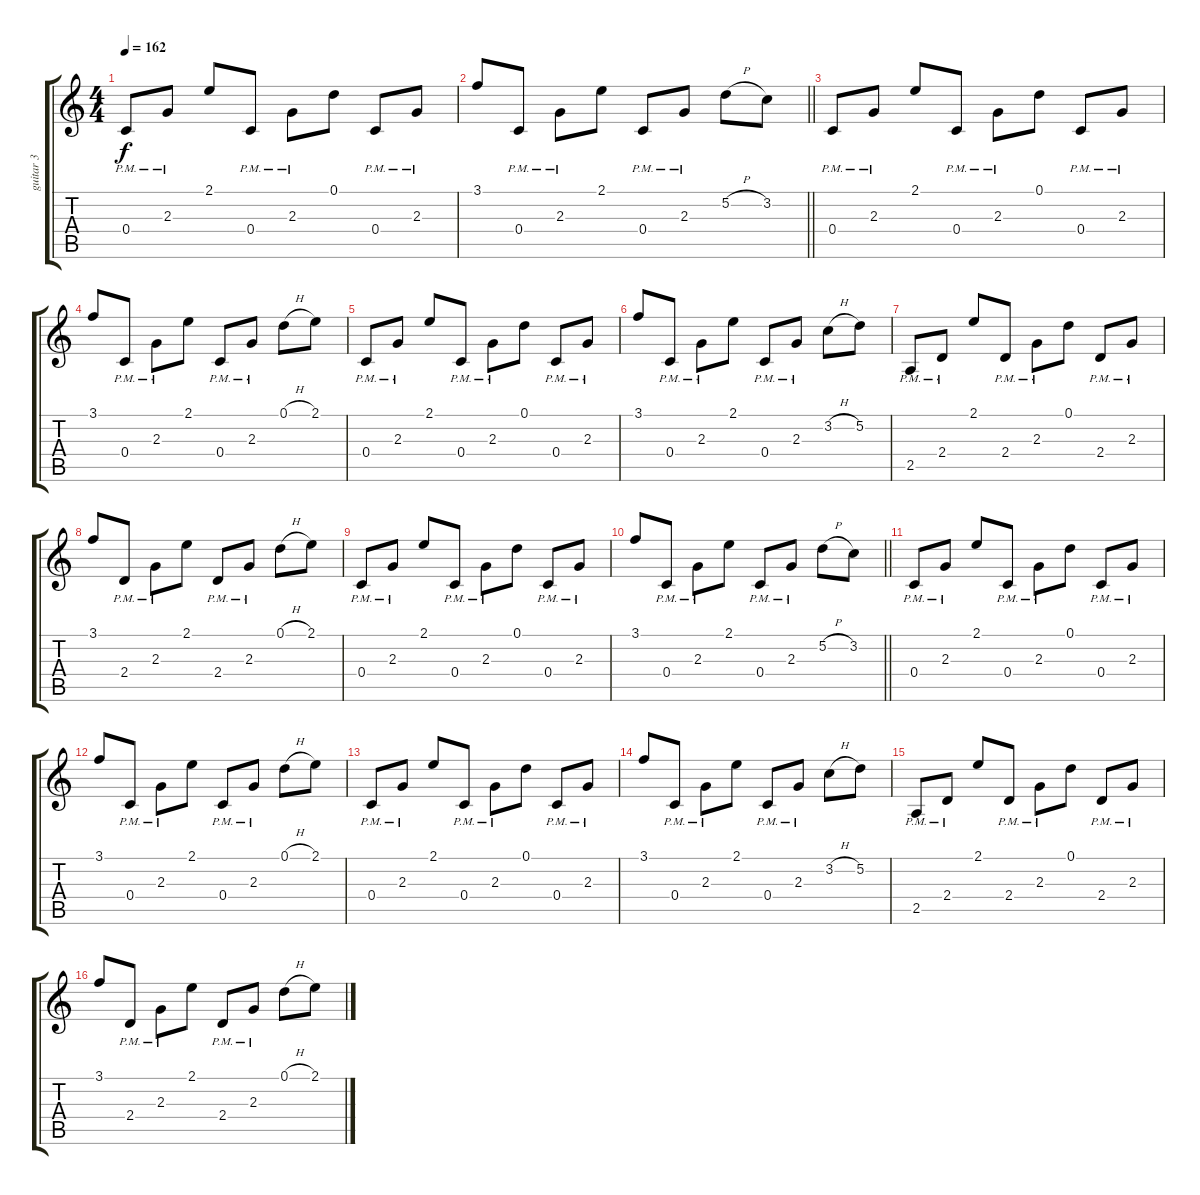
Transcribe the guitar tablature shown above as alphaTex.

\track ("guitar 3" "guitar 3") {instrument distortionguitar}
\staff {score tabs}
\tuning (D4 A3 F3 C3 G2 C2) {hide}
\ts (4 4)
\tempo 162
\clef g2
\ks c
0.4{pm}.8{dy f} 2.3{pm}.8 2.1.8 0.4{pm}.8 2.3{pm}.8 0.1.8 0.4{pm}.8 2.3{pm}.8 |
\barLineRight lightlight
3.1.8 0.4{pm}.8 2.3{pm}.8 2.1.8 0.4{pm}.8 2.3{pm}.8 5.2{h}.8 3.2.8 |
0.4{pm}.8 2.3{pm}.8 2.1.8 0.4{pm}.8 2.3{pm}.8 0.1.8 0.4{pm}.8 2.3{pm}.8 |
3.1.8 0.4{pm}.8 2.3{pm}.8 2.1.8 0.4{pm}.8 2.3{pm}.8 0.1{h}.8 2.1.8 |
0.4{pm}.8 2.3{pm}.8 2.1.8 0.4{pm}.8 2.3{pm}.8 0.1.8 0.4{pm}.8 2.3{pm}.8 |
3.1.8 0.4{pm}.8 2.3{pm}.8 2.1.8 0.4{pm}.8 2.3{pm}.8 3.2{h}.8 5.2.8 |
2.5{pm}.8 2.4{pm}.8 2.1.8 2.4{pm}.8 2.3{pm}.8 0.1.8 2.4{pm}.8 2.3{pm}.8 |
3.1.8 2.4{pm}.8 2.3{pm}.8 2.1.8 2.4{pm}.8 2.3{pm}.8 0.1{h}.8 2.1.8 |
0.4{pm}.8 2.3{pm}.8 2.1.8 0.4{pm}.8 2.3{pm}.8 0.1.8 0.4{pm}.8 2.3{pm}.8 |
\barLineRight lightlight
3.1.8 0.4{pm}.8 2.3{pm}.8 2.1.8 0.4{pm}.8 2.3{pm}.8 5.2{h}.8 3.2.8 |
0.4{pm}.8 2.3{pm}.8 2.1.8 0.4{pm}.8 2.3{pm}.8 0.1.8 0.4{pm}.8 2.3{pm}.8 |
3.1.8 0.4{pm}.8 2.3{pm}.8 2.1.8 0.4{pm}.8 2.3{pm}.8 0.1{h}.8 2.1.8 |
0.4{pm}.8 2.3{pm}.8 2.1.8 0.4{pm}.8 2.3{pm}.8 0.1.8 0.4{pm}.8 2.3{pm}.8 |
3.1.8 0.4{pm}.8 2.3{pm}.8 2.1.8 0.4{pm}.8 2.3{pm}.8 3.2{h}.8 5.2.8 |
2.5{pm}.8 2.4{pm}.8 2.1.8 2.4{pm}.8 2.3{pm}.8 0.1.8 2.4{pm}.8 2.3{pm}.8 |
3.1.8 2.4{pm}.8 2.3{pm}.8 2.1.8 2.4{pm}.8 2.3{pm}.8 0.1{h}.8 2.1.8
